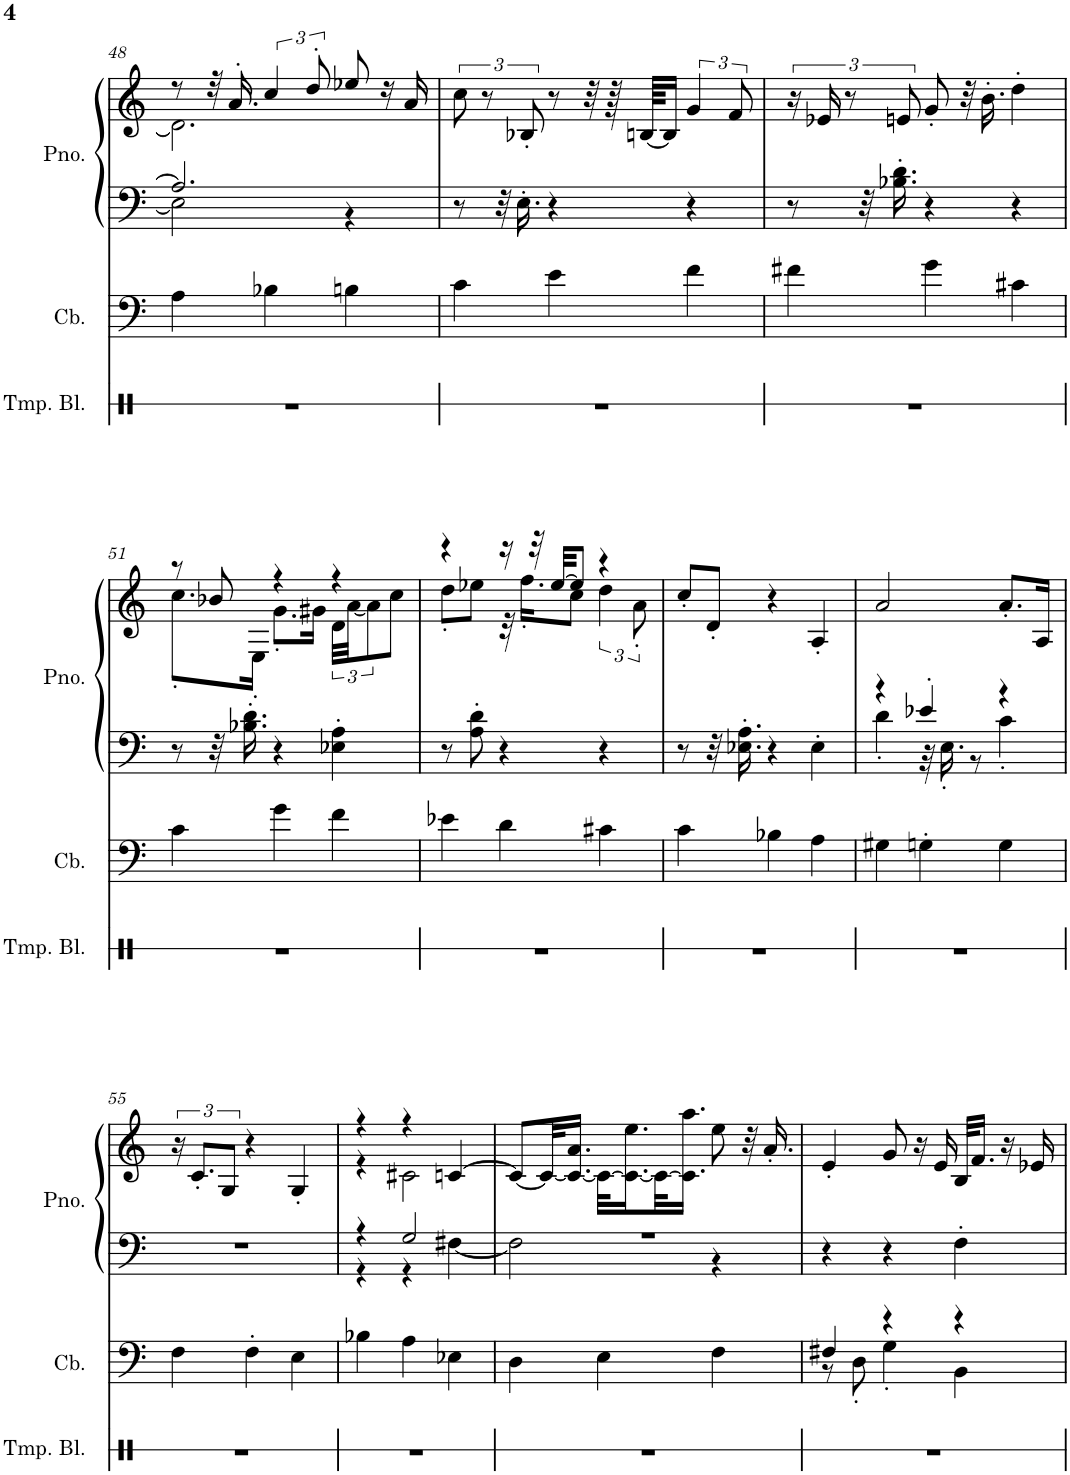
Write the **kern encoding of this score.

**kern	**kern	**kern	**kern
*part3	*part2	*part1	*part1
*staff4	*staff3	*staff2	*staff1
*I"Temple Blocks	*I"Contrabass	*I"Piano, untitled	*
*I'Tmp. Bl.	*I'Cb.	*I'Pno.	*
!!LO:PB:g=z
*clefX	*clefF4	*clefF4	*clefF4
*	*Trd7c12	*	*
*k[]	*k[]	*k[]	*k[]
*M3/4	*M3/4	*M3/4	*M3/4
=48	=48	=48	=48
*	*	*^	*^
2.r	4A\	2.A/]	2E-\]	8r	2.d\]
.	.	.	.	32r	.
.	.	.	.	16.a'/	.
.	4B-X\	.	.	6cc/	.
.	.	.	.	12dd'/	.
.	4Bn\	.	4r	8ee-X/	.
.	.	.	.	16r	.
.	.	.	.	16a/	.
*	*	*v	*v	*	*
*	*	*	*v	*v
=49	=49	=49	=49
2.r	4c\	8r	12cc\
.	.	.	12r
.	.	32r	.
.	.	16.E'\	.
.	.	.	12B-X'/
.	4e\	4r	8r
.	.	.	32r
.	.	.	64r
.	.	.	[64Bn/KKLL
.	.	.	16B/JJ]
.	4f\	4r	6g/
.	.	.	12f/
=50	=50	=50	=50
2.r	4f#X\	8r	24r
.	.	.	24e-X/
.	.	.	12r
.	.	32r	.
.	.	16.B-X\' 16.d\'	.
.	.	.	12en/
.	4g\	4r	8g'/
.	.	.	32r
.	.	.	16.b'\
.	4c#X\	4r	4dd'\
!!LO:LB:g=z
=51	=51	=51	=51
*	*	*	*^
2.r	4c\	8r	8r	8.cc'\L
.	.	32r	8b-X/	.
.	.	16.B-X\' 16.d\'	.	.
.	.	.	.	16E'\Jk
.	4g\	4r	4r	8.g'\L
.	.	.	.	16g#X\Jk
.	4f\	4E-X\' 4A\'	4r	48d\LLL
.	.	.	.	[48a\JJ
.	.	.	.	12a\]
.	.	.	.	8cc\J
=52	=52	=52	=52	=52
2.r	4e-X\	8r	4r	8dd'\L
.	.	8A\' 8d\'	.	8ee-X\J
.	4d\	4r	16r	32r
.	.	.	.	16.ff'\KL
.	.	.	32r	.
.	.	.	[32ee-/KKL	.
.	.	.	8ee-/J]	8cc\J
.	4c#X\	4r	4r	6dd\
.	.	.	.	12a'\
*	*	*	*v	*v
=53	=53	=53	=53
2.r	4c\	8r	8cc'/L
.	.	32r	8d'/J
.	.	16.E-X\' 16.A\'	.
.	4B-X\	4r	4r
.	4A\	4E-'\	4A'/
=54	=54	=54	=54
*	*	*^	*
2.r	4G#X\	4r	4d'\	2a/
.	4Gn'\	4e-X'/	32r	.
.	.	.	16.E'\	.
.	.	.	8r	.
.	4G\	4r	4c'\	8.a'/L
.	.	.	.	16A/Jk
*	*	*v	*v	*
!!LO:LB:g=z
=55	=55	=55	=55
2.r	4F\	2.r	24r
.	.	.	12.c'/L
.	.	.	12G/J
.	4F'\	.	4r
.	4E\	.	4G'/
=56	=56	=56	=56
*	*	*^	*^
2.r	4B-X\	4r	4r	4r	4r
.	4A\	2G/	4r	4r	2c#X\
.	4E-X\	.	[4F#X\	[4cn/	.
*	*	*	*	*v	*v
=57	=57	=57	=57	=57
2.r	4D\	2.r	2F#\]	8c/L_
.	.	.	.	32c/KL_
.	.	.	.	16.c/_ 16.a/JJ
.	4E\	.	.	32c\KLL_
.	.	.	.	16.c\_ 16.ee\
.	.	.	.	32c\K_
.	.	.	.	16.c\] 16.aa\JJ
.	4F\	.	4r	8ee\
.	.	.	.	32r
.	.	.	.	16.a'/
*	*	*v	*v	*
=58	=58	=58	=58
*	*^	*	*
2.r	4F#X/	8r	4r	4e'/
.	.	8D'\	.	.
.	4r	4G'\	4r	8g/
.	.	.	.	16r
.	.	.	.	16e/
.	4r	4BB\	4F'\	32B/KLL
.	.	.	.	16.f/JJ
.	.	.	.	16r
.	.	.	.	16e-X/
*	*v	*v	*	*
=	=	=	=
*-	*-	*-	*-
